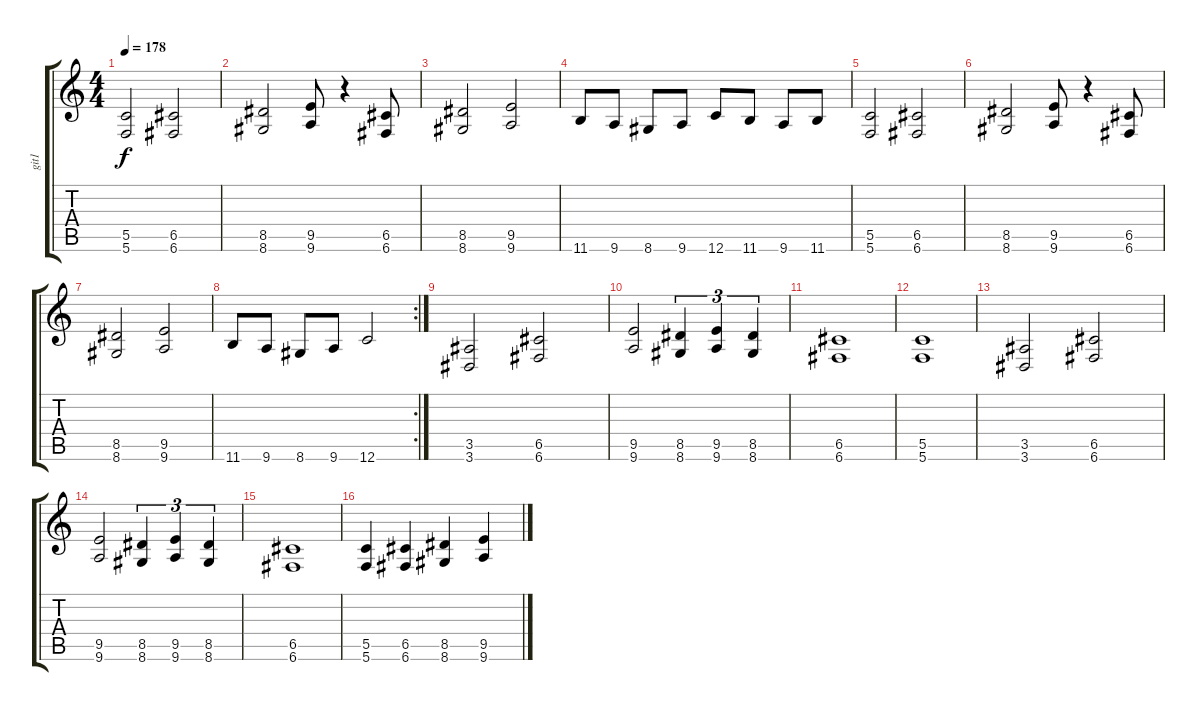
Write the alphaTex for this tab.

\track ("git1" "git1") {instrument distortionguitar}
\staff {score tabs}
\tuning (D4 A3 F3 C3 G2 C2) {hide}
\ts (4 4)
\tempo 178
\clef g2
\ks c
(5.5 5.6).2{dy f} (6.5 6.6).2 |
(8.5 8.6).2 (9.5 9.6).8 r.4 (6.5 6.6).8 |
(8.5 8.6).2 (9.5 9.6).2 |
11.6.8 9.6.8 8.6.8 9.6.8 12.6.8 11.6.8 9.6.8 11.6.8 |
(5.5 5.6).2 (6.5 6.6).2 |
(8.5 8.6).2 (9.5 9.6).8 r.4 (6.5 6.6).8 |
(8.5 8.6).2 (9.5 9.6).2 |
\rc 2
11.6.8 9.6.8 8.6.8 9.6.8 12.6.2 |
(3.5 3.6).2 (6.5 6.6).2 |
(9.5 9.6).2 (8.5 8.6).4{tu (3 2)} (9.5 9.6).4{tu (3 2)} (8.5 8.6).4{tu (3 2)} |
(6.5 6.6).1 |
(5.5 5.6).1 |
(3.5 3.6).2 (6.5 6.6).2 |
(9.5 9.6).2 (8.5 8.6).4{tu (3 2)} (9.5 9.6).4{tu (3 2)} (8.5 8.6).4{tu (3 2)} |
(6.5 6.6).1 |
(5.5 5.6).4 (6.5 6.6).4 (8.5 8.6).4 (9.5 9.6).4
